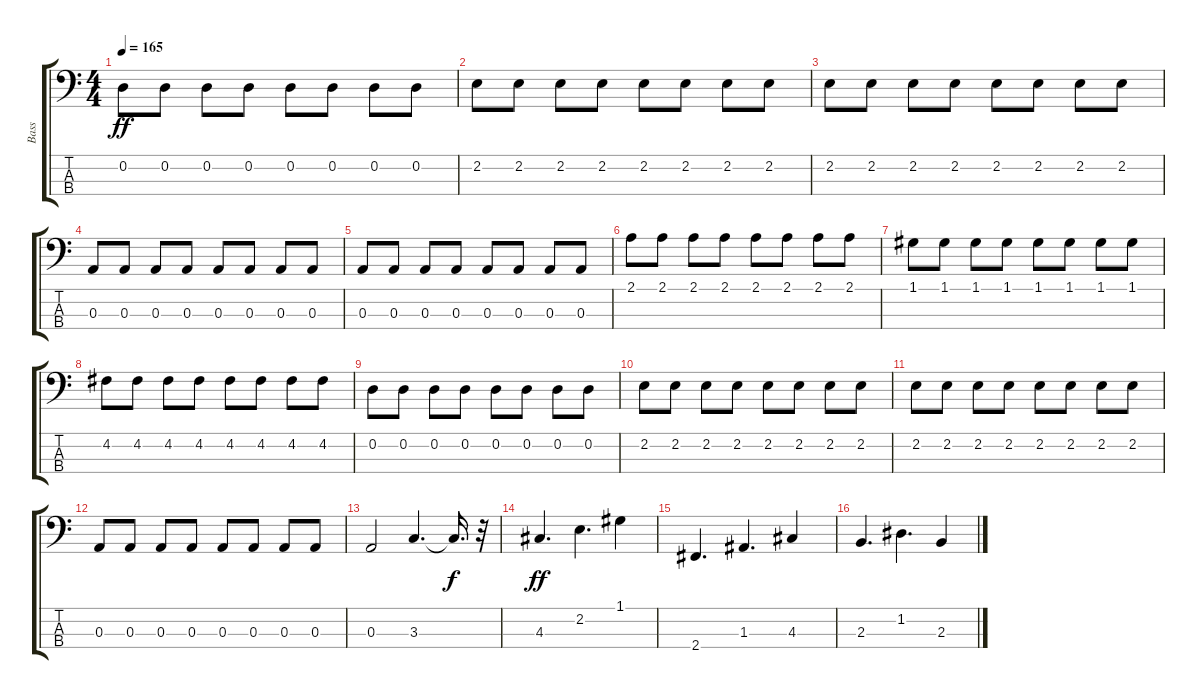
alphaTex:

\track ("Bass" "Bass") {instrument electricbasspick}
\staff {score tabs}
\tuning (G2 D2 A1 E1) {hide}
\ts (4 4)
\tempo 165
\clef f4
\ks c
0.2.8{dy ff} 0.2.8 0.2.8 0.2.8 0.2.8 0.2.8 0.2.8 0.2.8 |
2.2.8 2.2.8 2.2.8 2.2.8 2.2.8 2.2.8 2.2.8 2.2.8 |
2.2.8 2.2.8 2.2.8 2.2.8 2.2.8 2.2.8 2.2.8 2.2.8 |
0.3.8 0.3.8 0.3.8 0.3.8 0.3.8 0.3.8 0.3.8 0.3.8 |
0.3.8 0.3.8 0.3.8 0.3.8 0.3.8 0.3.8 0.3.8 0.3.8 |
2.1.8 2.1.8 2.1.8 2.1.8 2.1.8 2.1.8 2.1.8 2.1.8 |
1.1.8 1.1.8 1.1.8 1.1.8 1.1.8 1.1.8 1.1.8 1.1.8 |
4.2.8 4.2.8 4.2.8 4.2.8 4.2.8 4.2.8 4.2.8 4.2.8 |
0.2.8 0.2.8 0.2.8 0.2.8 0.2.8 0.2.8 0.2.8 0.2.8 |
2.2.8 2.2.8 2.2.8 2.2.8 2.2.8 2.2.8 2.2.8 2.2.8 |
2.2.8 2.2.8 2.2.8 2.2.8 2.2.8 2.2.8 2.2.8 2.2.8 |
0.3.8 0.3.8 0.3.8 0.3.8 0.3.8 0.3.8 0.3.8 0.3.8 |
0.3.2 3.3.4{d} 3.3{t}.16{d dy f} r.32 |
4.3.4{d dy ff} 2.2.4{d} 1.1.4 |
2.4.4{d} 1.3.4{d} 4.3.4 |
2.3.4{d} 1.2.4{d} 2.3.4
